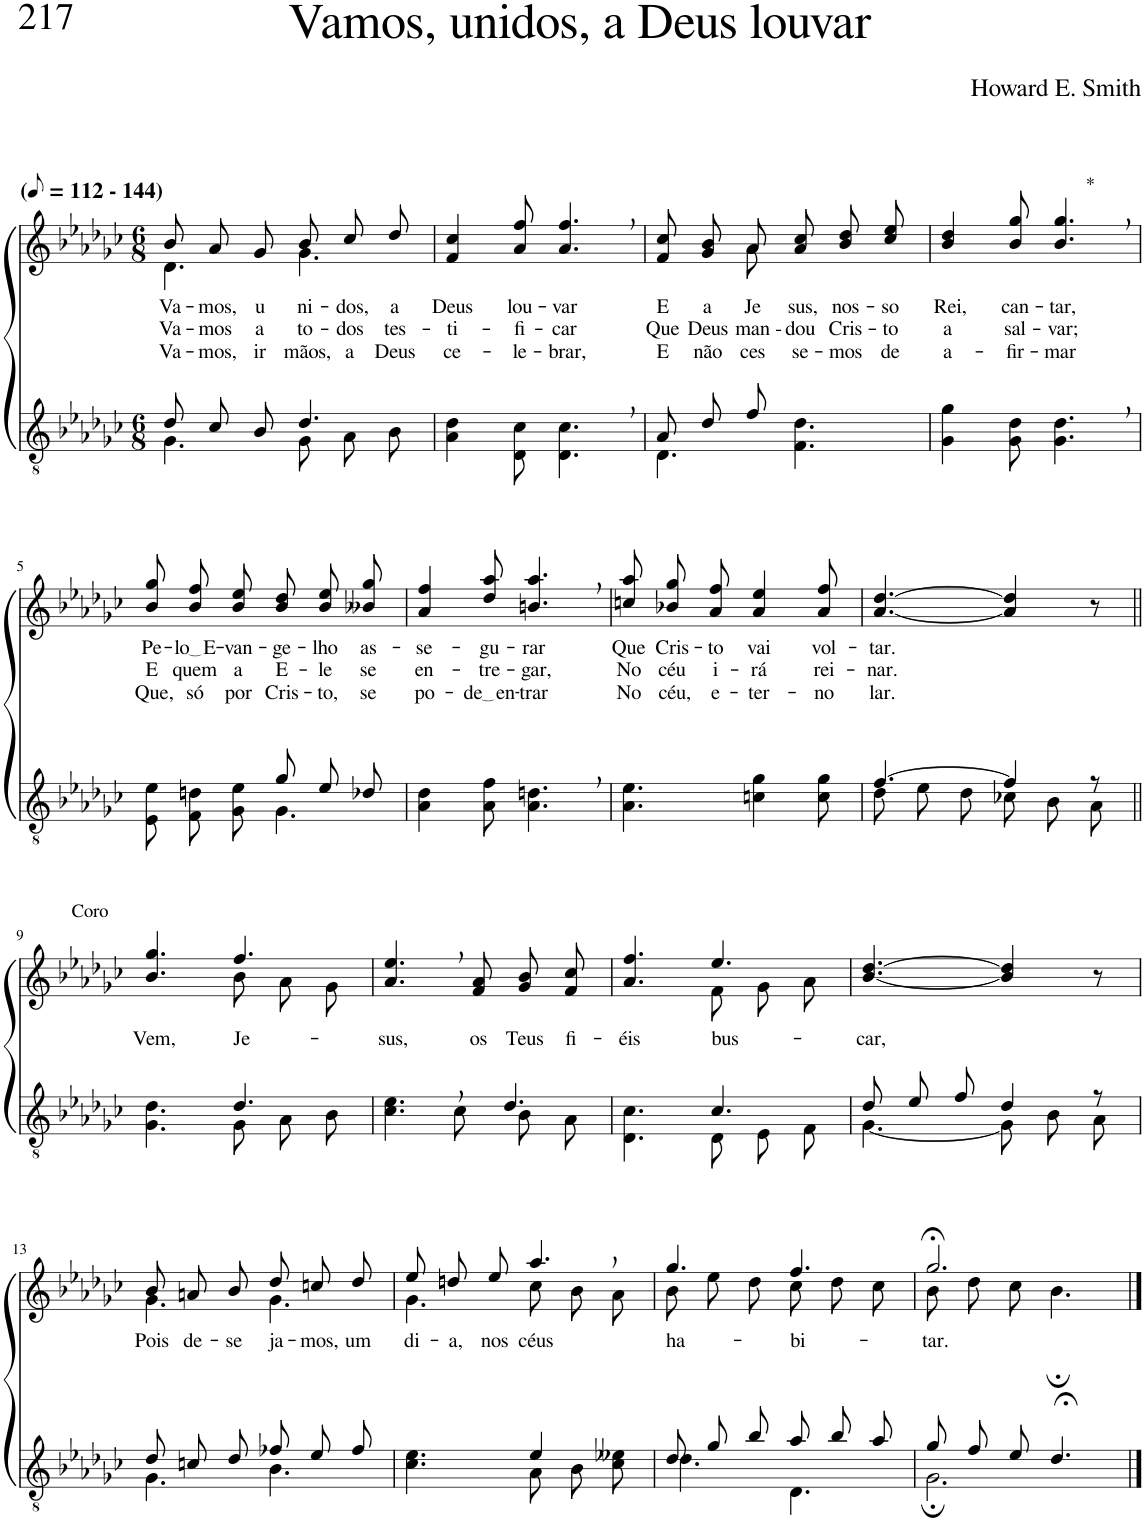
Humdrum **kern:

**kern	**kern	**text	**text	**text
*part2	*part1	*part1	*part1	*part1
*staff2	*staff1	*staff1	*staff1	*staff1
*I"Parte III e IV	*I"Parte I e II	*	*	*
*clefGv2	*clefG2	*	*	*
*Trd3c5	*Trd3c5	*	*	*
*k[b-e-a-d-g-c-]	*k[b-e-a-d-g-c-]	*	*	*
*M6/8	*M6/8	*	*	*
*MM56	*MM56	*	*	*
=1	=1	=1	=1	=1
*^	*^	*	*	*
!	!	!LO:TX:a:B:t=(	!	!	!	!
!	!	!LO:TX:a:B:t=- 144)	!	!	!	!
!	!	!	!	!LO:LY:b	!LO:LY:b	!LO:LY:b
8d-/L	4.G-\	8b-/L	4.d-\	Va-	Va-	Va-
!	!	!	!	!LO:LY:b	!LO:LY:b	!LO:LY:b
8c-/	.	8a-/	.	-mos,	-mos	-mos,
!	!	!	!	!LO:LY:b	!LO:LY:b	!LO:LY:b
8B-/J	.	8g-/J	.	u-	a	ir-
!	!	!	!	!LO:LY:b	!LO:LY:b	!LO:LY:b
4.d-/	8G-\L	8b-/L	4.g-\	-ni-	to-	-mãos,
!	!	!	!	!LO:LY:b	!LO:LY:b	!LO:LY:b
.	8A-\	8cc-/	.	-dos,	-dos	a
!	!	!	!	!LO:LY:b	!LO:LY:b	!LO:LY:b
.	8B-\J	8dd-/J	.	a	tes-	Deus
*	*	*v	*v	*	*	*
=2	=2	=2	=2	=2	=2
!	!	!	!LO:LY:b	!LO:LY:b	!LO:LY:b
*v	*v	*	*	*	*
4A-\ 4d-\	4f/ 4cc-/	Deus	-ti-	ce-
!	!	!LO:LY:b	!LO:LY:b	!LO:LY:b
8D-\ 8c-\	8a-/ 8ff/	lou-	-fi-	-le-
!	!	!LO:LY:b	!LO:LY:b	!LO:LY:b
4.D-\, 4.c-\,	4.a-/, 4.ff/,	-var	-car	-brar,
=3	=3	=3	=3	=3
*^	*	*	*	*
!	!	!	!LO:LY:b	!LO:LY:b	!LO:LY:b
*	*	*^	*	*	*
8A-/L	4.D-\	8f/ 8cc-/L	4ryy	E	Que	E
!	!	!	!	!LO:LY:b	!LO:LY:b	!LO:LY:b
8d-/	.	8g-/ 8b-/	.	a	Deus	não
!	!	!	!	!LO:LY:b	!LO:LY:b	!LO:LY:b
8f/J	.	8a-/J	8a-\	Je-	-man --	ces-
!	!	!	!	!LO:LY:b	!LO:LY:b	!LO:LY:b
4.ryy	4.F\ 4.d-\	8a-\ 8cc-\L	4.ryy	-sus,	-dou	-se-
!	!	!	!	!LO:LY:b	!LO:LY:b	!LO:LY:b
.	.	8b-\ 8dd-\	.	nos-	Cris-	-mos
!	!	!	!	!LO:LY:b	!LO:LY:b	!LO:LY:b
.	.	8cc-\ 8ee-\J	.	-so	-to	de
*v	*v	*	*	*	*	*
*	*v	*v	*	*	*
=4	=4	=4	=4	=4
!	!	!LO:LY:b	!LO:LY:b	!LO:LY:b
4G-\ 4g-\	4b-/ 4dd-/	Rei,	a	a-
!	!	!LO:LY:b	!LO:LY:b	!LO:LY:b
8G-\ 8d-\	8b-/ 8gg-/	can-	sal-	-fir-
!	!LO:TX:a:t=*	!	!	!
!	!	!LO:LY:b	!LO:LY:b	!LO:LY:b
4.G-\, 4.d-\,	4.b-/, 4.gg-/,	-tar,	-var;	-mar
!!LO:LB:g=z
=5	=5	=5	=5	=5
*^	*	*	*	*
!	!	!	!LO:LY:b	!LO:LY:b	!LO:LY:b
4.ryy	8E-/ 8e-/L	8b-\ 8gg-\L	Pe-	E	Que,
!	!	!	!LO:LY:b	!LO:LY:b	!LO:LY:b
.	8F/ 8dn/	8b-\ 8ff\	lo E	quem	só
!	!	!	!LO:LY:b	!LO:LY:b	!LO:LY:b
.	8G-/ 8e-/J	8b-\ 8ee-\J	-van-	a	por
!	!	!	!LO:LY:b	!LO:LY:b	!LO:LY:b
8g-/L	4.G-\	8b-\ 8dd-\L	-ge-	E-	Cris-
!	!	!	!LO:LY:b	!LO:LY:b	!LO:LY:b
8e-/	.	8b-\ 8ee-\	-lho	-le	-to,
!	!	!	!LO:LY:b	!LO:LY:b	!LO:LY:b
8d-X/J	.	8b--X\ 8gg-\J	as-	se	se
*v	*v	*	*	*	*
=6	=6	=6	=6	=6
!	!	!LO:LY:b	!LO:LY:b	!LO:LY:b
4A-\ 4d-\	4a-/ 4ff/	-se-	en-	po-
!	!	!LO:LY:b	!LO:LY:b	!LO:LY:b
8A-\ 8f\	8dd-/ 8aa-/	-gu-	-tre-	de en
!	!	!LO:LY:b	!LO:LY:b	!LO:LY:b
4.A-\, 4.dn\,	4.bn/, 4.aa-/,	-rar	-gar,	-trar
=7	=7	=7	=7	=7
!	!	!LO:LY:b	!LO:LY:b	!LO:LY:b
4.A-\ 4.e-\	8ccn\ 8aa-\L	Que	No	No
!	!	!LO:LY:b	!LO:LY:b	!LO:LY:b
.	8b-X\ 8gg-\	Cris-	céu	céu,
!	!	!LO:LY:b	!LO:LY:b	!LO:LY:b
.	8a-\ 8ff\J	-to	i-	e-
!	!	!LO:LY:b	!LO:LY:b	!LO:LY:b
4cn\ 4g-\	4a-/ 4ee-/	vai	-rá	-ter-
!	!	!LO:LY:b	!LO:LY:b	!LO:LY:b
8c\ 8g-\	8a-/ 8ff/	vol-	rei-	-no
=8	=8	=8	=8	=8
*^	*	*	*	*
!	!	!	!LO:LY:b	!LO:LY:b	!LO:LY:b
[4.f/	8d-\L	[4.a-/ [4.dd-/	-tar.	-nar.	lar.
.	8e-\	.	.	.	.
.	8d-\J	.	.	.	.
4f/]	8c-X\L	4a-/] 4dd-/]	.	.	.
.	8B-\	.	.	.	.
8r	8A-\J	8r	.	.	.
!!LO:LB:g=z
=9||	=9||	=9||	=9||	=9||	=9||
!	!	!LO:TX:a:t=Coro	!	!	!
!	!	!	!LO:LY:b	!	!
*	*	*^	*	*	*
4.ryy	4.G-\ 4.d-\	4.b-/ 4.gg-/	4.ryy	Vem,	.	.
!	!	!	!	!LO:LY:b	!	!
4.d-/	8G-\L	4.ff/	8b-\L	Je-	.	.
.	8A-\	.	8a-\	.	.	.
.	8B-\J	.	8g-\J	.	.	.
=10	=10	=10	=10	=10	=10	=10
!	!	!	!	!LO:LY:b	!	!
*	*	*v	*v	*	*	*
4.ryy	4.c-\ 4.e-\	4.a-/, 4.ee-/,	-sus,	.	.
!	!	!	!LO:LY:b	!	!
4.d-/	8c-\L	8f/ 8a-/L	os	.	.
!	!	!	!LO:LY:b	!	!
.	8B-\	8g-/ 8b-/	Teus	.	.
!	!	!	!LO:LY:b	!	!
.	8A-\J	8f/ 8cc-/J	fi-	.	.
=11	=11	=11	=11	=11	=11
!	!	!	!LO:LY:b	!	!
*	*	*^	*	*	*
4.ryy	4.D-\ 4.c-\	4.a-/ 4.ff/	4.ryy	-éis	.	.
!	!	!	!	!LO:LY:b	!	!
4.c-/	8D-\L	4.ee-/	8f\L	bus-	.	.
.	8E-\	.	8g-\	.	.	.
.	8F\J	.	8a-\J	.	.	.
=12	=12	=12	=12	=12	=12	=12
!	!	!	!	!LO:LY:b	!	!
*	*	*v	*v	*	*	*
8d-/L	[4.G-\	[4.b-/ [4.dd-/	-car,	.	.
8e-/	.	.	.	.	.
8f/J	.	.	.	.	.
4d-/	8G-\L]	4b-/] 4dd-/]	.	.	.
.	8B-\	.	.	.	.
8r	8A-\J	8r	.	.	.
!!LO:LB:g=z
=13	=13	=13	=13	=13	=13
*	*	*^	*	*	*
!	!	!	!	!LO:LY:b	!	!
8d-/L	4.G-\	8b-/L	4.g-\	Pois	.	.
!	!	!	!	!LO:LY:b	!	!
8cn/	.	8an/	.	de-	.	.
!	!	!	!	!LO:LY:b	!	!
8d-/J	.	8b-/J	.	-se-	.	.
!	!	!	!	!LO:LY:b	!	!
8f-X/L	4.B-\	8dd-/L	4.g-\	-ja-	.	.
!	!	!	!	!LO:LY:b	!	!
8e-/	.	8ccn/	.	-mos,	.	.
!	!	!	!	!LO:LY:b	!	!
8f-/J	.	8dd-/J	.	um	.	.
=14	=14	=14	=14	=14	=14	=14
!	!	!	!	!LO:LY:b	!	!
4.ryy	4.c-\ 4.e-\	8ee-/L	4.g-\	di-	.	.
!	!	!	!	!LO:LY:b	!	!
.	.	8ddn/	.	-a,	.	.
!	!	!	!	!LO:LY:b	!	!
.	.	8ee-/J	.	nos	.	.
!	!	!	!	!LO:LY:b	!	!
4e-/	8A-\L	4.aa-,/	8cc-\L	céus	.	.
.	8B-\	.	8b-\	.	.	.
8ryy	8c-\ 8e--X\J	.	8a-\J	.	.	.
=15	=15	=15	=15	=15	=15	=15
!	!	!	!	!LO:LY:b	!	!
8d-/L	4.d-\	4.gg-/	8b-\L	ha-	.	.
8g-/	.	.	8ee-\	.	.	.
8b-/J	.	.	8dd-\J	.	.	.
!	!	!	!	!LO:LY:b	!	!
8a-/L	4.D-\	4.ff/	8cc-\L	-bi-	.	.
8b-/	.	.	8dd-\	.	.	.
8a-/J	.	.	8cc-\J	.	.	.
=16	=16	=16	=16	=16	=16	=16
!	!	!	!	!LO:LY:b	!	!
8g-/L	2.G-;\	2.gg-;</	8b-\L	-tar.	.	.
8f/	.	.	8dd-\	.	.	.
8e-/J	.	.	8cc-\J	.	.	.
4.d-;</	.	.	4.b-;\	.	.	.
*v	*v	*	*	*	*	*
*	*v	*v	*	*	*
==	==	==	==	==
*-	*-	*-	*-	*-
